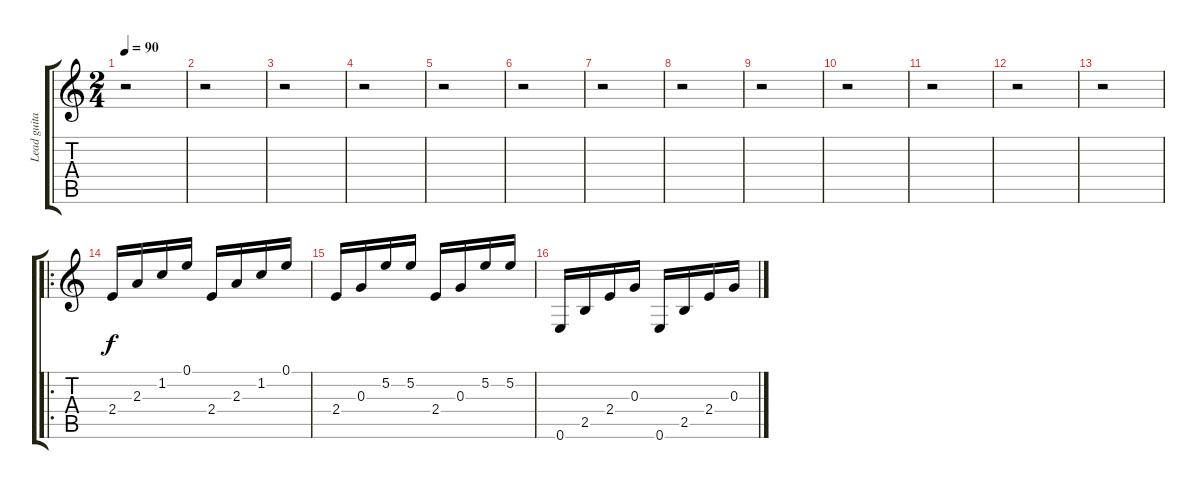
\track ("Lead guitar" "Lead guita") {instrument acousticguitarsteel}
\staff {score tabs}
\tuning (E4 B3 G3 D3 A2 E2) {hide}
\ts (2 4)
\tempo 90
\clef g2
\ks c
r.2{dy f} |
r.2 |
r.2 |
r.2 |
r.2 |
r.2 |
r.2 |
r.2 |
r.2 |
r.2 |
r.2 |
r.2 |
r.2 |
\ro
2.4.16 2.3.16 1.2.16 0.1.16 2.4.16 2.3.16 1.2.16 0.1.16 |
2.4.16 0.3.16 5.2.16 5.2.16 2.4.16 0.3.16 5.2.16 5.2.16 |
0.6.16 2.5.16 2.4.16 0.3.16 0.6.16 2.5.16 2.4.16 0.3.16
